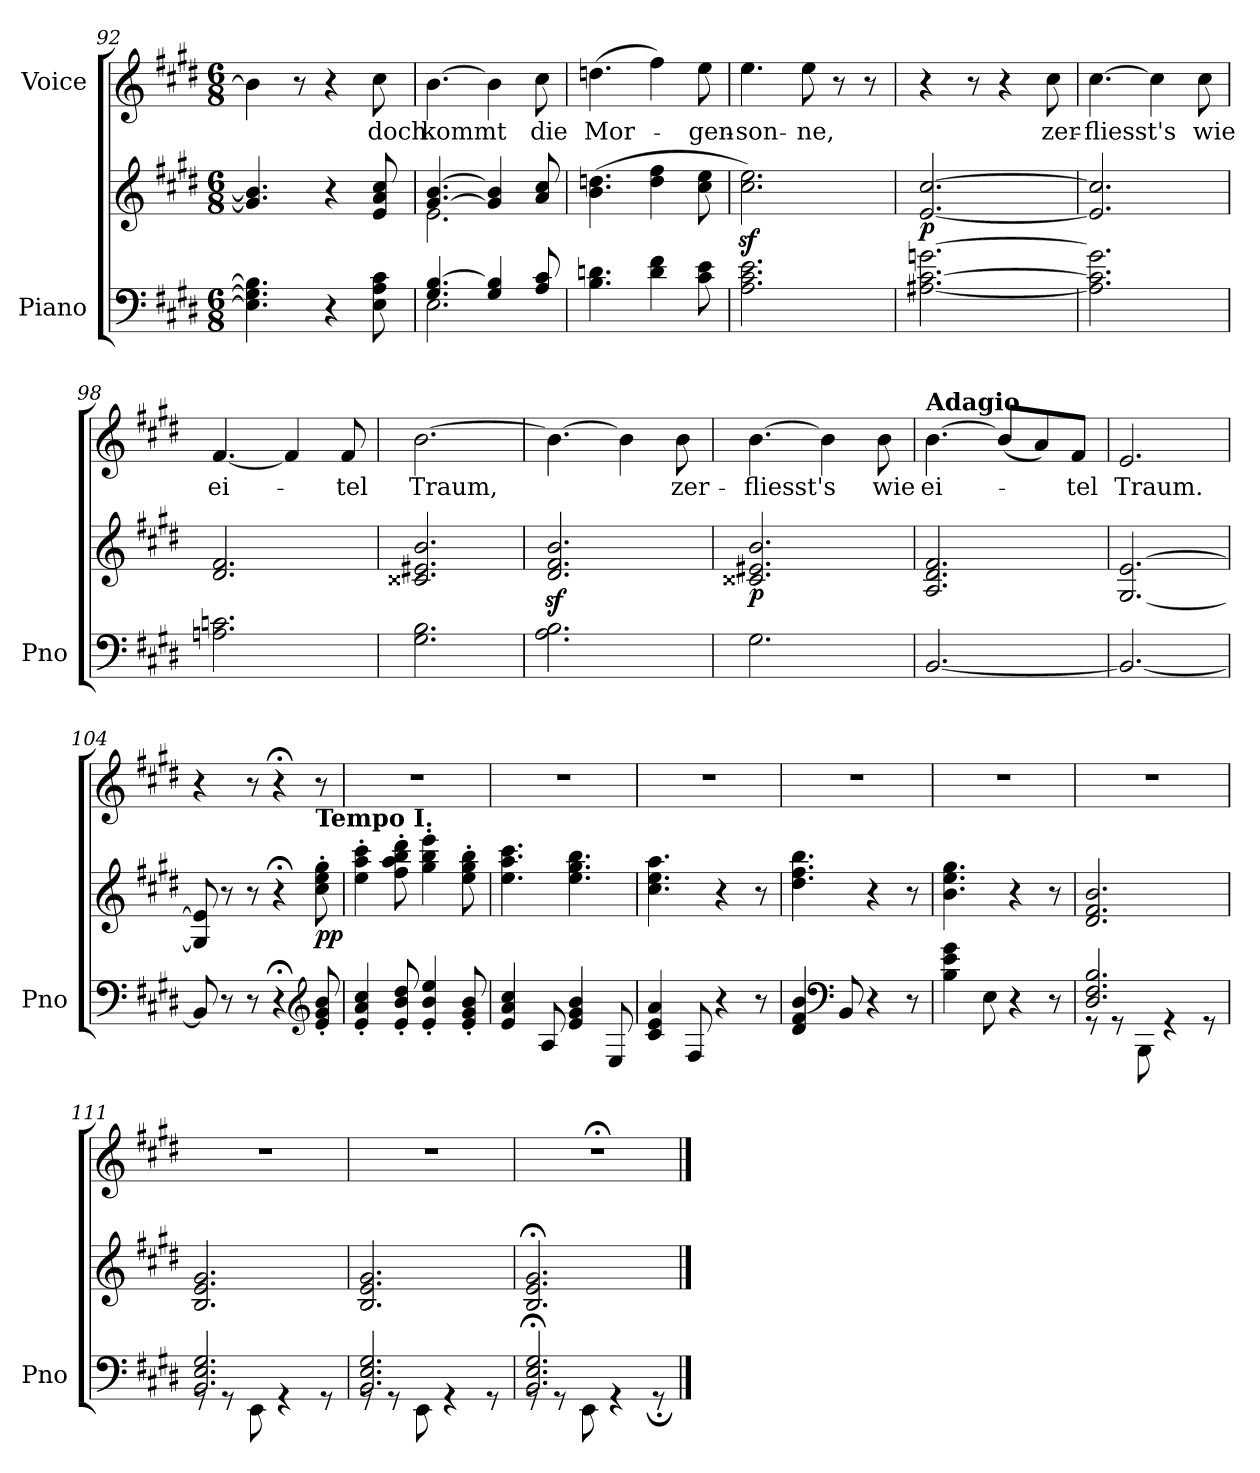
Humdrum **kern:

**kern	**kern	**dynam	**kern	**text
*part2	*part2	*part2	*part1	*part1
*staff3	*staff2	*staff2/3	*staff1	*staff1
*I"Piano	*	*	*I"Voice	*
*I'Pno	*	*	*	*
*clefF4	*clefG2	*	*clefG2	*
*k[f#c#g#d#]	*k[f#c#g#d#]	*	*k[f#c#g#d#]	*
*M6/8	*M6/8	*	*M6/8	*
=92	=92	=92	=92	=92
4.E\] 4.G#\] 4.B\]	4.g#/] 4.b/]	.	4b\]	.
.	.	.	8r	.
4r	4r	.	4r	.
!	!	!	!	!LO:LY:b
8E\ 8A\ 8c#\	8e/ 8a/ 8cc#/	.	8cc#\	doch
=93	=93	=93	=93	=93
*^	*^	*	*	*
!	!	!	!	!	!	!LO:LY:b
4.G#/ [4.B/	2.E\	[4.g#/ [4.b/	2.e\	.	[4.b\	kommt
4G#/ 4B/]	.	4g#/] 4b/]	.	.	4b\]	.
!	!	!	!	!	!	!LO:LY:b
8A/ 8c#/	.	8a/ 8cc#/	.	.	8cc#\	die
*v	*v	*	*	*	*	*
*	*v	*v	*	*	*
!!LO:LB:g=z
=94	=94	=94	=94	=94
!	!	!	!	!LO:LY:b
4.B\ 4.dn\	(>4.b\ 4.ddn\	.	(>4.ddn\	Mor-
4d\ 4f#\	4dd\ 4ff#\	.	4ff#\)	.
!	!	!	!	!LO:LY:b
8c#\ 8e\	8cc#\ 8ee\	.	8ee\	gen-
=95	=95	=95	=95	=95
!	!	!	!	!LO:LY:b
2.A\ 2.c#\ 2.e\	2.cc#\z< 2.ee\z<)	.	4.ee\	-son-
!	!	!	!	!LO:LY:b
.	.	.	8ee\	-ne,
.	.	.	8r	.
.	.	.	8r	.
=96	=96	=96	=96	=96
!	!	!LO:DY:b	!	!
[2.A#X\ [2.c#\ [2.gn\	[2.e/ [2.cc#/	p	4r	.
.	.	.	8r	.
.	.	.	4r	.
!	!	!	!	!LO:LY:b
.	.	.	8cc#\	zer-
=97	=97	=97	=97	=97
!	!	!	!	!LO:LY:b
2.A#\] 2.c#\] 2.g\]	2.e/] 2.cc#/]	.	[4.cc#\	-fliesst's
.	.	.	4cc#\]	.
!	!	!	!	!LO:LY:b
.	.	.	8cc#\	wie
=98	=98	=98	=98	=98
!	!	!	!	!LO:LY:b
2.An\ 2.cn\	2.d#/ 2.f#/	.	[4.f#/	ei-
.	.	.	4f#/]	.
!	!	!	!	!LO:LY:b
.	.	.	8f#/	tel
=99	=99	=99	=99	=99
!	!	!	!	!LO:LY:b
2.G#\ 2.B\	2.c##X/ 2.e#X/ 2.b/	.	[2.b\	Traum,
=100	=100	=100	=100	=100
2.A\ 2.B\	2.d#/z< 2.f#/z< 2.b/z<	.	4.b\_	.
.	.	.	4b\]	.
!	!	!	!	!LO:LY:b
.	.	.	8b\	zer-
=101	=101	=101	=101	=101
!	!	!LO:DY:b	!	!LO:LY:b
2.G#\	2.c##X/ 2.e#X/ 2.b/	p	[4.b\	-fliesst's
.	.	.	4b\]	.
!	!	!	!	!LO:LY:b
.	.	.	8b\	wie
=102	=102	=102	=102	=102
!	!	!	!LO:TX:a:B:t=Adagio	!
!	!	!	!	!LO:LY:b
[2.BB/	2.A/ 2.d#/ 2.f#/	.	[4.b\	ei-
.	.	.	(<8b/L]	.
.	.	.	8a/)	.
!	!	!	!	!LO:LY:b
.	.	.	8f#/J	tel
!!LO:LB:g=z
=103	=103	=103	=103	=103
!	!	!	!	!LO:LY:b
2.BB/_	[2.G#/ [2.e/	.	2.e/	Traum.
!!LO:PB:g=z
=104	=104	=104	=104	=104
8BB/]	8G#/] 8e/]	.	4r	.
8r	8r	.	.	.
8r	8r	.	8r	.
4r;<	4r;<	.	4r;<	.
*clefG2	*	*	*	*
!	!	!	!LO:TX:b:B:t=Tempo I.	!
!	!	!LO:DY:b	!	!
8e/' 8g#/' 8b/'	8cc#\' 8ee\' 8gg#\'	pp	8r	.
=105	=105	=105	=105	=105
4e/' 4a/' 4cc#/'	4ee\' 4aa\' 4ccc#\'	.	2.r	.
8e/' 8b/' 8dd#/'	8ff#\' 8aa\' 8bb\' 8ddd#\'	.	.	.
4e/' 4b/' 4ee/'	4gg#\' 4bb\' 4eee\'	.	.	.
8e/' 8g#/' 8b/'	8ee\' 8gg#\' 8bb\'	.	.	.
=106	=106	=106	=106	=106
4e/ 4a/ 4cc#/	4.ee\ 4.aa\ 4.ccc#\	.	2.r	.
8A/	.	.	.	.
4e/ 4g#/ 4b/	4.ee\ 4.gg#\ 4.bb\	.	.	.
8E/	.	.	.	.
=107	=107	=107	=107	=107
4c#/ 4e/ 4a/	4.cc#\ 4.ee\ 4.aa\	.	2.r	.
8F#/	.	.	.	.
4r	4r	.	.	.
8r	8r	.	.	.
=108	=108	=108	=108	=108
4d#/ 4f#/ 4b/	4.dd#\ 4.ff#\ 4.bb\	.	2.r	.
*clefF4	*	*	*	*
8BB/	.	.	.	.
4r	4r	.	.	.
8r	8r	.	.	.
=109	=109	=109	=109	=109
4B\ 4e\ 4g#\	4.b\ 4.ee\ 4.gg#\	.	2.r	.
8E\	.	.	.	.
4r	4r	.	.	.
8r	8r	.	.	.
=110	=110	=110	=110	=110
*^	*	*	*	*
2.D#/ 2.F#/ 2.B/	8rGG	2.d#/ 2.f#/ 2.b/	.	2.r	.
.	8rGG	.	.	.	.
.	8BBB\	.	.	.	.
.	4rGG	.	.	.	.
.	8rGG	.	.	.	.
=111	=111	=111	=111	=111	=111
2.BB/ 2.E/ 2.G#/	8rGG	2.B/ 2.e/ 2.g#/	.	2.r	.
.	8rGG	.	.	.	.
.	8EE\	.	.	.	.
.	4rGG	.	.	.	.
.	8rGG	.	.	.	.
!!LO:LB:g=z
=112	=112	=112	=112	=112	=112
2.BB/ 2.E/ 2.G#/	8rGG	2.B/ 2.e/ 2.g#/	.	2.r	.
.	8rGG	.	.	.	.
.	8EE\	.	.	.	.
.	4rGG	.	.	.	.
.	8rGG	.	.	.	.
=113	=113	=113	=113	=113	=113
2.BB/;< 2.E/;< 2.G#/;<	8rGG	2.B/;< 2.e/;< 2.g#/;<	.	2.r;<	.
.	8rGG	.	.	.	.
.	8EE\	.	.	.	.
.	4rGG	.	.	.	.
.	8r;GG	.	.	.	.
*v	*v	*	*	*	*
==	==	==	==	==
*-	*-	*-	*-	*-
